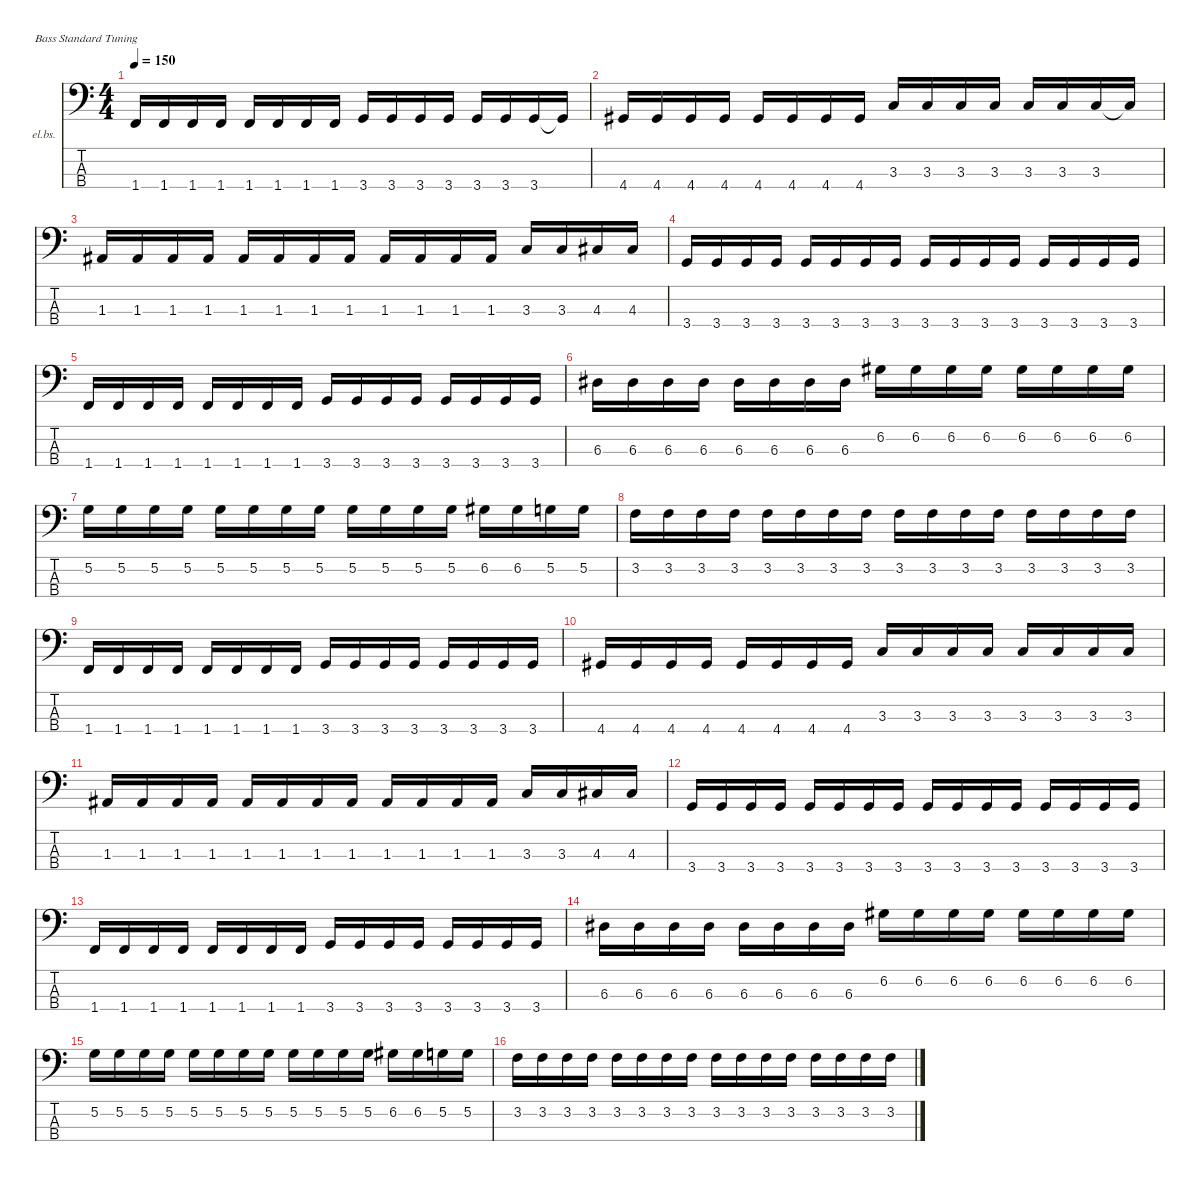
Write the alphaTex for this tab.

\defaultSystemsLayout 4
\hideDynamics
\bracketExtendMode nobrackets
\firstSystemTrackNameOrientation horizontal
\otherSystemsTrackNameOrientation horizontal
\track ("Electric Bass" "el.bs.") {instrument electricbassfinger}
\staff {score tabs}
\tuning (G2 D2 A1 E1)
\ts (4 4)
\tempo 150
\clef f4
\ks c
1.4.16{dy mf instrument electricbassfinger} 1.4.16 1.4.16 1.4.16 1.4.16 1.4.16 1.4.16 1.4.16 3.4.16 3.4.16 3.4.16 3.4.16 3.4.16 3.4.16 3.4.16 3.4{t}.16 |
4.4{acc #}.16 4.4{acc #}.16 4.4{acc #}.16 4.4{acc #}.16 4.4{acc #}.16 4.4{acc #}.16 4.4{acc #}.16 4.4{acc #}.16 3.3.16 3.3.16 3.3.16 3.3.16 3.3.16 3.3.16 3.3.16 3.3{t}.16 |
1.3{acc #}.16 1.3{acc #}.16 1.3{acc #}.16 1.3{acc #}.16 1.3{acc #}.16 1.3{acc #}.16 1.3{acc #}.16 1.3{acc #}.16 1.3{acc #}.16 1.3{acc #}.16 1.3{acc #}.16 1.3{acc #}.16 3.3.16 3.3.16 4.3{acc #}.16 4.3{acc #}.16 |
3.4.16 3.4.16 3.4.16 3.4.16 3.4.16 3.4.16 3.4.16 3.4.16 3.4.16 3.4.16 3.4.16 3.4.16 3.4.16 3.4.16 3.4.16 3.4.16 |
1.4.16 1.4.16 1.4.16 1.4.16 1.4.16 1.4.16 1.4.16 1.4.16 3.4.16 3.4.16 3.4.16 3.4.16 3.4.16 3.4.16 3.4.16 3.4.16 |
6.3{acc #}.16 6.3{acc #}.16 6.3{acc #}.16 6.3{acc #}.16 6.3{acc #}.16 6.3{acc #}.16 6.3{acc #}.16 6.3{acc #}.16 6.2{acc #}.16 6.2{acc #}.16 6.2{acc #}.16 6.2{acc #}.16 6.2{acc #}.16 6.2{acc #}.16 6.2{acc #}.16 6.2{acc #}.16 |
5.2.16 5.2.16 5.2.16 5.2.16 5.2.16 5.2.16 5.2.16 5.2.16 5.2.16 5.2.16 5.2.16 5.2.16 6.2{acc #}.16 6.2{acc #}.16 5.2.16 5.2.16 |
3.2.16 3.2.16 3.2.16 3.2.16 3.2.16 3.2.16 3.2.16 3.2.16 3.2.16 3.2.16 3.2.16 3.2.16 3.2.16 3.2.16 3.2.16 3.2.16 |
1.4.16 1.4.16 1.4.16 1.4.16 1.4.16 1.4.16 1.4.16 1.4.16 3.4.16 3.4.16 3.4.16 3.4.16 3.4.16 3.4.16 3.4.16 3.4.16 |
4.4{acc #}.16 4.4{acc #}.16 4.4{acc #}.16 4.4{acc #}.16 4.4{acc #}.16 4.4{acc #}.16 4.4{acc #}.16 4.4{acc #}.16 3.3.16 3.3.16 3.3.16 3.3.16 3.3.16 3.3.16 3.3.16 3.3.16 |
1.3{acc #}.16 1.3{acc #}.16 1.3{acc #}.16 1.3{acc #}.16 1.3{acc #}.16 1.3{acc #}.16 1.3{acc #}.16 1.3{acc #}.16 1.3{acc #}.16 1.3{acc #}.16 1.3{acc #}.16 1.3{acc #}.16 3.3.16 3.3.16 4.3{acc #}.16 4.3{acc #}.16 |
3.4.16 3.4.16 3.4.16 3.4.16 3.4.16 3.4.16 3.4.16 3.4.16 3.4.16 3.4.16 3.4.16 3.4.16 3.4.16 3.4.16 3.4.16 3.4.16 |
1.4.16 1.4.16 1.4.16 1.4.16 1.4.16 1.4.16 1.4.16 1.4.16 3.4.16 3.4.16 3.4.16 3.4.16 3.4.16 3.4.16 3.4.16 3.4.16 |
6.3{acc #}.16 6.3{acc #}.16 6.3{acc #}.16 6.3{acc #}.16 6.3{acc #}.16 6.3{acc #}.16 6.3{acc #}.16 6.3{acc #}.16 6.2{acc #}.16 6.2{acc #}.16 6.2{acc #}.16 6.2{acc #}.16 6.2{acc #}.16 6.2{acc #}.16 6.2{acc #}.16 6.2{acc #}.16 |
5.2.16 5.2.16 5.2.16 5.2.16 5.2.16 5.2.16 5.2.16 5.2.16 5.2.16 5.2.16 5.2.16 5.2.16 6.2{acc #}.16 6.2{acc #}.16 5.2.16 5.2.16 |
3.2.16 3.2.16 3.2.16 3.2.16 3.2.16 3.2.16 3.2.16 3.2.16 3.2.16 3.2.16 3.2.16 3.2.16 3.2.16 3.2.16 3.2.16 3.2.16
